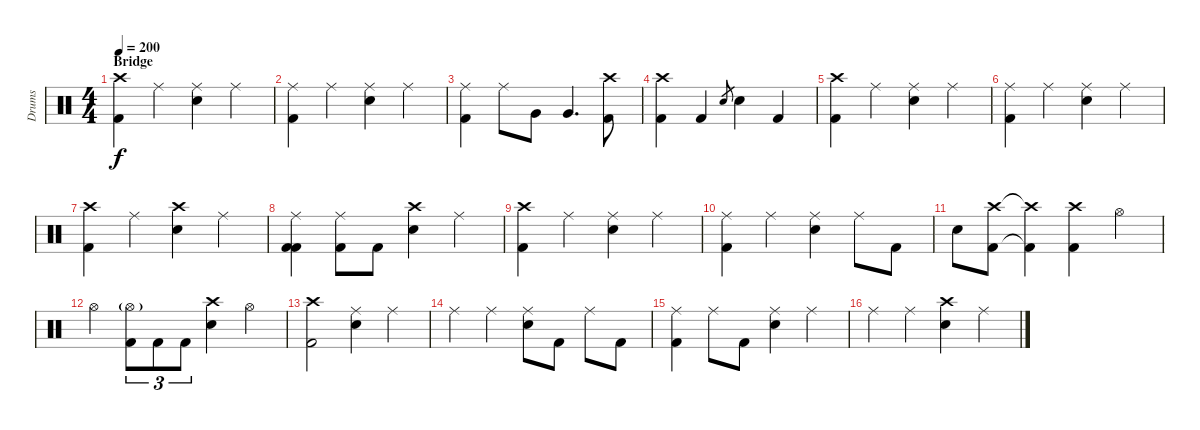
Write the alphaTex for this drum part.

\track ("Drums" "Drums") {instrument percussion}
\staff {score}
\articulation defaults
\ts (4 4)
\section ("" "Bridge")
\tempo 200
\clef neutral
\ks c
("Crash high (hit)" "Kick (hit) 2").4{dy f} "Ride (middle)".4 ("Ride (middle)" "Electric Snare (hit)").4 "Ride (middle)".4 |
("Ride (middle)" "Kick (hit) 2").4 "Ride (middle)".4 ("Ride (middle)" "Electric Snare (hit)").4 "Ride (middle)".4 |
("Ride (middle)" "Kick (hit) 2").4 "Ride (middle)".8 "Very Low Tom (hit)".8 "Very Low Tom (hit)".4{d} ("Crash high (hit)" "Kick (hit) 2").8 |
("Crash high (hit)" "Kick (hit) 2").4 "Kick (hit) 2".4 "Snare (hit) 2".8{gr} "Electric Snare (hit)".4 "Kick (hit) 2".4 |
("Crash high (hit)" "Kick (hit) 2").4 "Ride (middle)".4 ("Ride (middle)" "Electric Snare (hit)").4 "Ride (middle)".4 |
("Ride (middle)" "Kick (hit) 2").4 "Ride (middle)".4 ("Ride (middle)" "Electric Snare (hit)").4 "Ride (middle)".4 |
("Crash high (hit)" "Kick (hit) 2").4 "Ride (middle)".4 ("Crash high (hit)" "Electric Snare (hit)").4 "Ride (middle)".4 |
("Ride (middle)" "Kick (hit) 2" "Kick (hit) 2").4 ("Ride (middle)" "Kick (hit) 2").8 "Kick (hit) 2".8 ("Crash high (hit)" "Electric Snare (hit)").4 "Ride (middle)".4 |
("Crash high (hit)" "Kick (hit) 2").4 "Ride (middle)".4 ("Ride (middle)" "Electric Snare (hit)").4 "Ride (middle)".4 |
("Ride (middle)" "Kick (hit) 2").4 "Ride (middle)".4 ("Ride (middle)" "Electric Snare (hit)").4 "Ride (middle)".8 "Kick (hit) 2".8 |
"Electric Snare (hit)".8 ("Crash high (hit)" "Kick (hit) 2").8 ("Crash high (hit)"{t} "Kick (hit) 2"{t}).4 ("Crash high (hit)" "Kick (hit) 2").4 "Hi-Hat (open)".4 |
"Hi-Hat (open)".4 ("Hi-Hat (open)"{g} "Kick (hit) 2").8{tu (3 2)} "Kick (hit) 2".8{tu (3 2)} "Kick (hit) 2".8{tu (3 2)} ("Crash high (hit)" "Electric Snare (hit)").4 "Hi-Hat (open)".4 |
("Crash high (hit)" "Kick (hit) 2").2 ("Ride (middle)" "Electric Snare (hit)").4 "Ride (middle)".4 |
"Ride (middle)".4 "Ride (middle)".4 ("Ride (middle)" "Electric Snare (hit)").8 "Kick (hit) 2".8 "Ride (middle)".8 "Kick (hit) 2".8 |
("Ride (middle)" "Kick (hit) 2").4 "Ride (middle)".8 "Kick (hit) 2".8 ("Ride (middle)" "Electric Snare (hit)").4 "Ride (middle)".4 |
"Ride (middle)".4 "Ride (middle)".4 ("Crash high (hit)" "Electric Snare (hit)").4 "Ride (middle)".4
